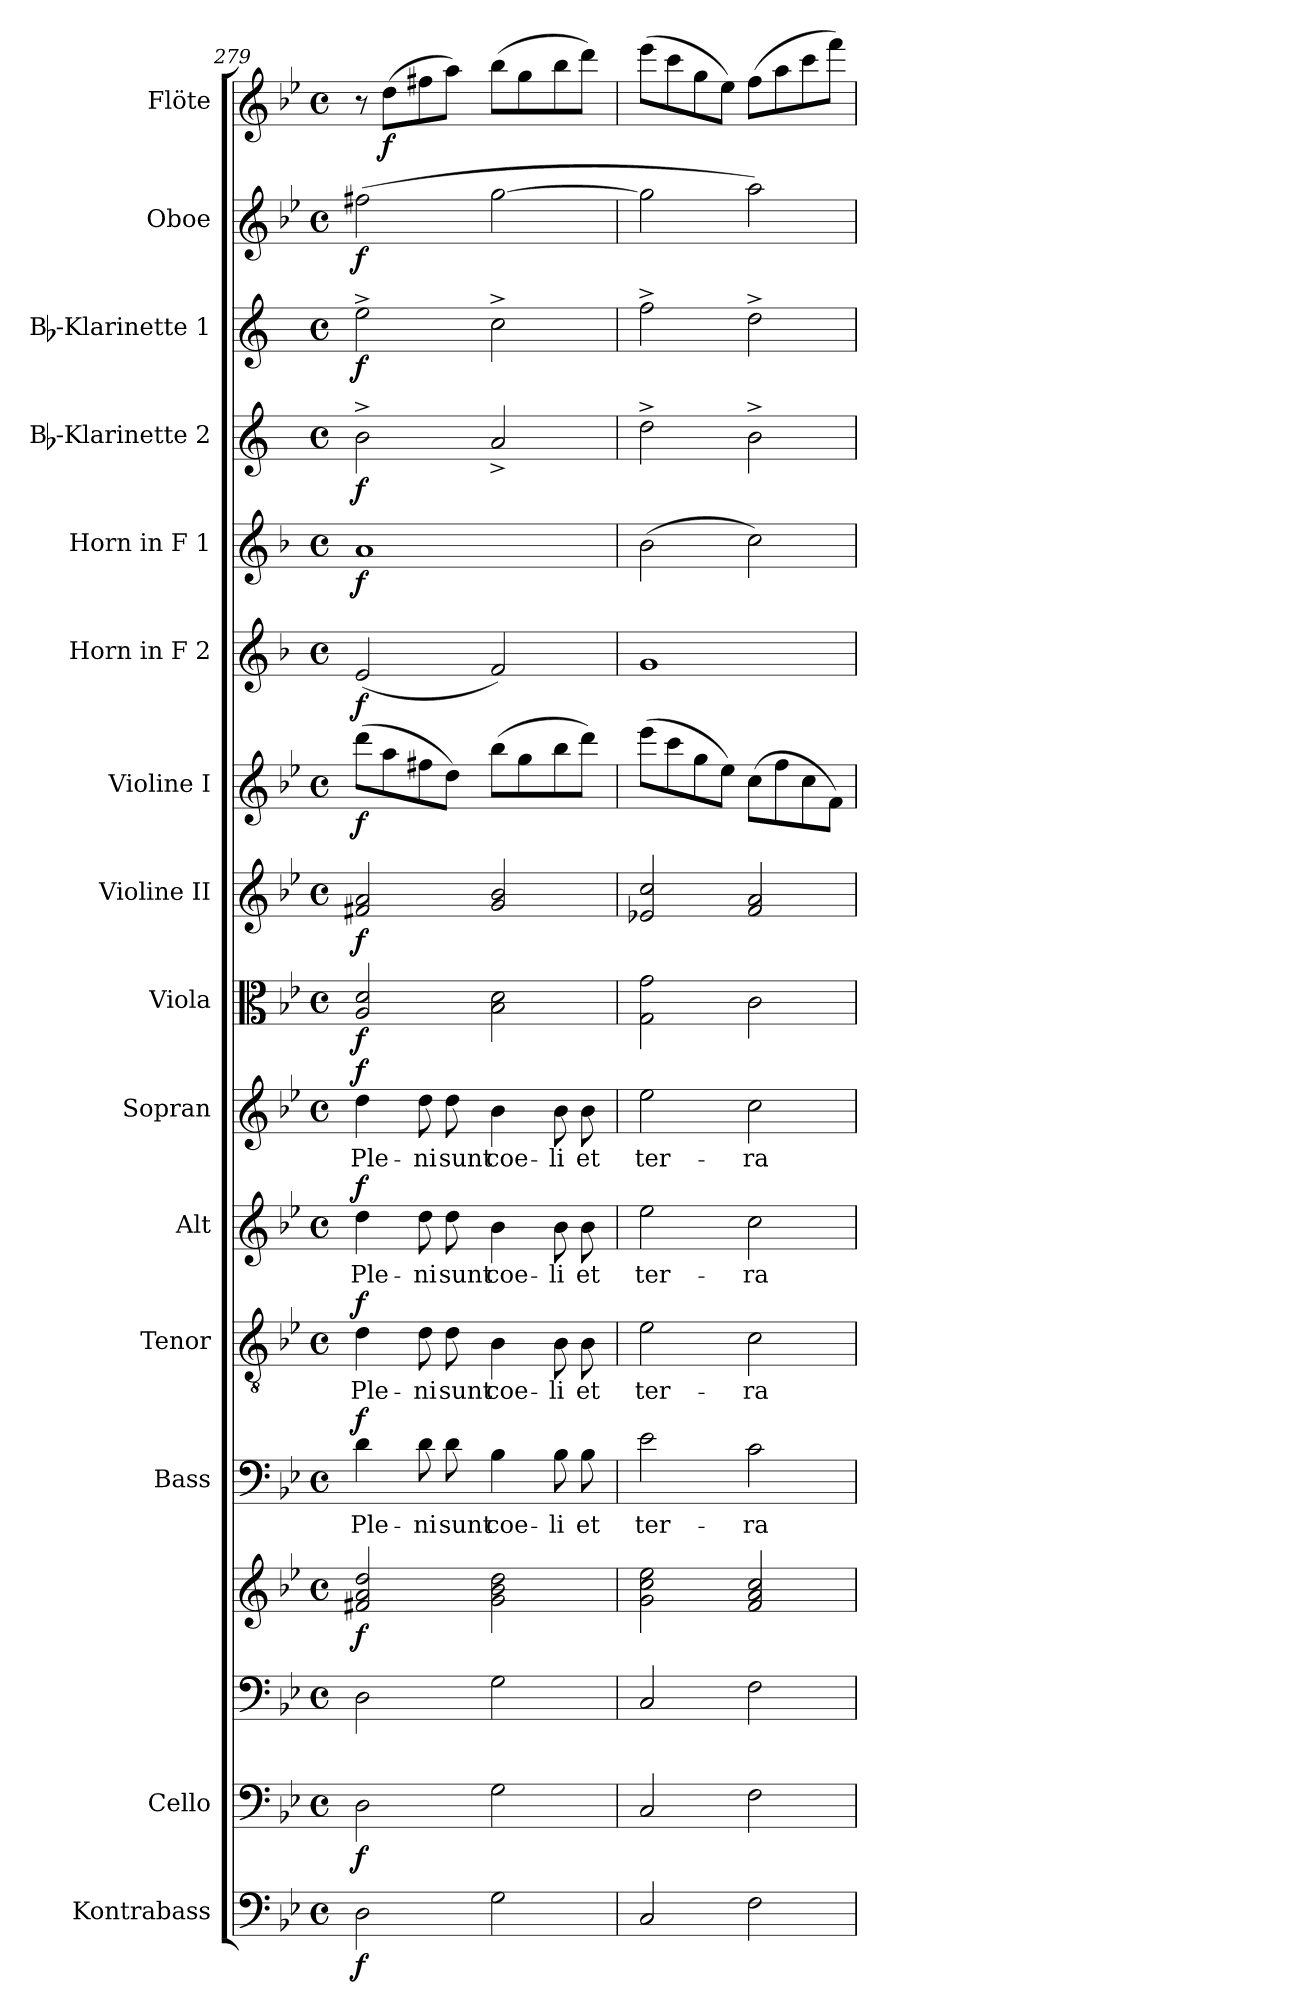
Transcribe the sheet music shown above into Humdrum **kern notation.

**kern	**dynam	**kern	**dynam	**kern	**kern	**dynam	**kern	**text	**dynam	**kern	**text	**dynam	**kern	**text	**dynam	**kern	**text	**dynam	**kern	**dynam	**kern	**dynam	**kern	**dynam	**kern	**dynam	**kern	**dynam	**kern	**dynam	**kern	**dynam	**kern	**dynam	**kern	**dynam
*part16	*part16	*part15	*part15	*part14	*part14	*part14	*part13	*part13	*part13	*part12	*part12	*part12	*part11	*part11	*part11	*part10	*part10	*part10	*part9	*part9	*part8	*part8	*part7	*part7	*part6	*part6	*part5	*part5	*part4	*part4	*part3	*part3	*part2	*part2	*part1	*part1
*staff17	*staff17	*staff16	*staff16	*staff15	*staff14	*staff14/15	*staff13	*staff13	*staff13	*staff12	*staff12	*staff12	*staff11	*staff11	*staff11	*staff10	*staff10	*staff10	*staff9	*staff9	*staff8	*staff8	*staff7	*staff7	*staff6	*staff6	*staff5	*staff5	*staff4	*staff4	*staff3	*staff3	*staff2	*staff2	*staff1	*staff1
*I"Kontrabass	*	*I"Cello	*	*	*	*	*I"Bass	*	*	*I"Tenor	*	*	*I"Alt	*	*	*I"Sopran	*	*	*I"Viola	*	*I"Violine II	*	*I"Violine I	*	*I"Horn in F 2	*	*I"Horn in F 1	*	*I"Bb-Klarinette 2	*	*I"Bb-Klarinette 1	*	*I"Oboe	*	*I"Flöte	*
*I'Kb.	*	*	*	*	*	*	*I'B.	*	*	*I'T.	*	*	*I'A.	*	*	*I'S.	*	*	*I'Vla.	*	*I'Vl. II	*	*I'Vl. I	*	*	*	*	*	*I'Bb Kl. 2	*	*I'Bb Kl. 1	*	*I'Ob.	*	*I'Fl.	*
!!LO:PB:g=z
*clefF4	*	*clefF4	*	*clefF4	*clefG2	*	*clefF4	*	*	*clefGv2	*	*	*clefG2	*	*	*clefG2	*	*	*clefC3	*	*clefG2	*	*clefG2	*	*clefG2	*	*clefG2	*	*clefG2	*	*clefG2	*	*clefG2	*	*clefG2	*
*ITrd7c12	*	*	*	*	*	*	*	*	*	*	*	*	*	*	*	*	*	*	*	*	*	*	*	*	*ITrd4c7	*	*ITrd4c7	*	*ITrd1c2	*	*ITrd1c2	*	*	*	*	*
*k[b-e-]	*	*k[b-e-]	*	*k[b-e-]	*k[b-e-]	*	*k[b-e-]	*	*	*k[b-e-]	*	*	*k[b-e-]	*	*	*k[b-e-]	*	*	*k[b-e-]	*	*k[b-e-]	*	*k[b-e-]	*	*k[b-e-]	*	*k[b-e-]	*	*k[b-e-]	*	*k[b-e-]	*	*k[b-e-]	*	*k[b-e-]	*
*B-:	*	*B-:	*	*B-:	*B-:	*	*B-:	*	*	*B-:	*	*	*B-:	*	*	*B-:	*	*	*B-:	*	*B-:	*	*B-:	*	*B-:	*	*B-:	*	*B-:	*	*B-:	*	*B-:	*	*B-:	*
*M4/4	*	*M4/4	*	*M4/4	*M4/4	*	*M4/4	*	*	*M4/4	*	*	*M4/4	*	*	*M4/4	*	*	*M4/4	*	*M4/4	*	*M4/4	*	*M4/4	*	*M4/4	*	*M4/4	*	*M4/4	*	*M4/4	*	*M4/4	*
*met(c)	*	*met(c)	*	*met(c)	*met(c)	*	*met(c)	*	*	*met(c)	*	*	*met(c)	*	*	*met(c)	*	*	*met(c)	*	*met(c)	*	*met(c)	*	*met(c)	*	*met(c)	*	*met(c)	*	*met(c)	*	*met(c)	*	*met(c)	*
=279	=279	=279	=279	=279	=279	=279	=279	=279	=279	=279	=279	=279	=279	=279	=279	=279	=279	=279	=279	=279	=279	=279	=279	=279	=279	=279	=279	=279	=279	=279	=279	=279	=279	=279	=279	=279
!	!	!	!	!	!	!	!	!	!	!	!	!	!	!	!	!	!	!	!	!	!	!	!	!	!	!	!	!	!	!	!	!	!	!	!LO:TX:a:Bi:t=Allegro	!
!	!LO:DY:b	!	!LO:DY:b	!	!	!LO:DY:b	!	!LO:LY:b	!LO:DY:a	!	!LO:LY:b	!LO:DY:a	!	!LO:LY:b	!LO:DY:a	!	!LO:LY:b	!LO:DY:a	!	!LO:DY:b	!	!LO:DY:b	!	!LO:DY:b	!	!LO:DY:b	!	!LO:DY:b	!	!LO:DY:b	!	!LO:DY:b	!	!LO:DY:b	!	!
*	*	*	*	*	*	*	*	*	*	*	*	*	*	*	*	*	*	*	*	*	*	*	*	*	*	*	*	*	*	*	*	*	*	*	*^	*
2DD\	f	2D\	f	2D\	2f#X/ 2a/ 2dd/	f	4d\	Ple-	f	4d\	Ple-	f	4dd\	Ple-	f	4dd\	Ple-	f	2A/ 2d/	f	2f#X/ 2a/	f	(>8ddd\L	f	(<2A/	f	1d	f	2a^>\	f	2dd^>\	f	(>2ff#X\	f	8r	8.ryy	.
!	!	!	!	!	!	!	!	!	!	!	!	!	!	!	!	!	!	!	!	!	!	!	!	!	!	!	!	!	!	!	!	!	!	!	!	!	!LO:DY:b
.	.	.	.	.	.	.	.	.	.	.	.	.	.	.	.	.	.	.	.	.	.	.	8aa\	.	.	.	.	.	.	.	.	.	.	.	(>8dd\L	.	f
*	*	*	*	*	*	*	*	*	*	*	*	*	*	*	*	*	*	*	*	*	*	*	*	*	*	*	*	*	*	*	*	*	*	*	*MM126	*	*
.	.	.	.	.	.	.	.	.	.	.	.	.	.	.	.	.	.	.	.	.	.	.	.	.	.	.	.	.	.	.	.	.	.	.	.	2ryy	.
!	!	!	!	!	!	!	!	!LO:LY:b	!	!	!LO:LY:b	!	!	!LO:LY:b	!	!	!LO:LY:b	!	!	!	!	!	!	!	!	!	!	!	!	!	!	!	!	!	!	!	!
.	.	.	.	.	.	.	8d\	-ni	.	8d\	-ni	.	8dd\	-ni	.	8dd\	-ni	.	.	.	.	.	8ff#X\	.	.	.	.	.	.	.	.	.	.	.	8ff#X\	.	.
!	!	!	!	!	!	!	!	!LO:LY:b	!	!	!LO:LY:b	!	!	!LO:LY:b	!	!	!LO:LY:b	!	!	!	!	!	!	!	!	!	!	!	!	!	!	!	!	!	!	!	!
.	.	.	.	.	.	.	8d\	sunt	.	8d\	sunt	.	8dd\	sunt	.	8dd\	sunt	.	.	.	.	.	8dd\J)	.	.	.	.	.	.	.	.	.	.	.	8aa\J)	.	.
!	!	!	!	!	!	!	!	!LO:LY:b	!	!	!LO:LY:b	!	!	!LO:LY:b	!	!	!LO:LY:b	!	!	!	!	!	!	!	!	!	!	!	!	!	!	!	!	!	!	!	!
2GG\	.	2G\	.	2G\	2g\ 2b-\ 2dd\	.	4B-\	coe-	.	4B-\	coe-	.	4b-\	coe-	.	4b-\	coe-	.	2B-\ 2d\	.	2g/ 2b-/	.	(>8bb-\L	.	2B-/)	.	.	.	2g^</	.	2b-^>\	.	[2gg\	.	(>8bb-\L	.	.
.	.	.	.	.	.	.	.	.	.	.	.	.	.	.	.	.	.	.	.	.	.	.	8gg\	.	.	.	.	.	.	.	.	.	.	.	8gg\	.	.
.	.	.	.	.	.	.	.	.	.	.	.	.	.	.	.	.	.	.	.	.	.	.	.	.	.	.	.	.	.	.	.	.	.	.	.	4ryy	.
!	!	!	!	!	!	!	!	!LO:LY:b	!	!	!LO:LY:b	!	!	!LO:LY:b	!	!	!LO:LY:b	!	!	!	!	!	!	!	!	!	!	!	!	!	!	!	!	!	!	!	!
.	.	.	.	.	.	.	8B-\	-li	.	8B-\	-li	.	8b-\	-li	.	8b-\	-li	.	.	.	.	.	8bb-\	.	.	.	.	.	.	.	.	.	.	.	8bb-\	.	.
!	!	!	!	!	!	!	!	!LO:LY:b	!	!	!LO:LY:b	!	!	!LO:LY:b	!	!	!LO:LY:b	!	!	!	!	!	!	!	!	!	!	!	!	!	!	!	!	!	!	!	!
.	.	.	.	.	.	.	8B-\	et	.	8B-\	et	.	8b-\	et	.	8b-\	et	.	.	.	.	.	8ddd\J)	.	.	.	.	.	.	.	.	.	.	.	8ddd\J)	.	.
.	.	.	.	.	.	.	.	.	.	.	.	.	.	.	.	.	.	.	.	.	.	.	.	.	.	.	.	.	.	.	.	.	.	.	.	16ryy	.
=280	=280	=280	=280	=280	=280	=280	=280	=280	=280	=280	=280	=280	=280	=280	=280	=280	=280	=280	=280	=280	=280	=280	=280	=280	=280	=280	=280	=280	=280	=280	=280	=280	=280	=280	=280	=280	=280
!	!	!	!	!	!	!	!	!LO:LY:b	!	!	!LO:LY:b	!	!	!LO:LY:b	!	!	!LO:LY:b	!	!	!	!	!	!	!	!	!	!	!	!	!	!	!	!	!	!	!	!
*	*	*	*	*	*	*	*	*	*	*	*	*	*	*	*	*	*	*	*	*	*	*	*	*	*	*	*	*	*	*	*	*	*	*	*v	*v	*
2CC/	.	2C/	.	2C/	2g\ 2cc\ 2ee-\	.	2e-\	ter-	.	2e-\	ter-	.	2ee-\	ter-	.	2ee-\	ter-	.	2G\ 2g\	.	2e-X/ 2cc/	.	(>8eee-\L	.	1c	.	(>2e-\	.	2cc^>\	.	2ee-^>\	.	2gg\]	.	(>8eee-\L	.
.	.	.	.	.	.	.	.	.	.	.	.	.	.	.	.	.	.	.	.	.	.	.	8ccc\	.	.	.	.	.	.	.	.	.	.	.	8ccc\	.
.	.	.	.	.	.	.	.	.	.	.	.	.	.	.	.	.	.	.	.	.	.	.	8gg\	.	.	.	.	.	.	.	.	.	.	.	8gg\	.
.	.	.	.	.	.	.	.	.	.	.	.	.	.	.	.	.	.	.	.	.	.	.	8ee-\J)	.	.	.	.	.	.	.	.	.	.	.	8ee-\J)	.
!	!	!	!	!	!	!	!	!LO:LY:b	!	!	!LO:LY:b	!	!	!LO:LY:b	!	!	!LO:LY:b	!	!	!	!	!	!	!	!	!	!	!	!	!	!	!	!	!	!	!
2FF\	.	2F\	.	2F\	2f/ 2a/ 2cc/	.	2c\	-ra	.	2c\	-ra	.	2cc\	-ra	.	2cc\	-ra	.	2c\	.	2f/ 2a/	.	(>8cc\L	.	.	.	2f\)	.	2a^>\	.	2cc^>\	.	2aa\)	.	(>8ff\L	.
.	.	.	.	.	.	.	.	.	.	.	.	.	.	.	.	.	.	.	.	.	.	.	8ff\	.	.	.	.	.	.	.	.	.	.	.	8aa\	.
.	.	.	.	.	.	.	.	.	.	.	.	.	.	.	.	.	.	.	.	.	.	.	8cc\	.	.	.	.	.	.	.	.	.	.	.	8ccc\	.
.	.	.	.	.	.	.	.	.	.	.	.	.	.	.	.	.	.	.	.	.	.	.	8f\J)	.	.	.	.	.	.	.	.	.	.	.	8fff\J)	.
=	=	=	=	=	=	=	=	=	=	=	=	=	=	=	=	=	=	=	=	=	=	=	=	=	=	=	=	=	=	=	=	=	=	=	=	=
*-	*-	*-	*-	*-	*-	*-	*-	*-	*-	*-	*-	*-	*-	*-	*-	*-	*-	*-	*-	*-	*-	*-	*-	*-	*-	*-	*-	*-	*-	*-	*-	*-	*-	*-	*-	*-
